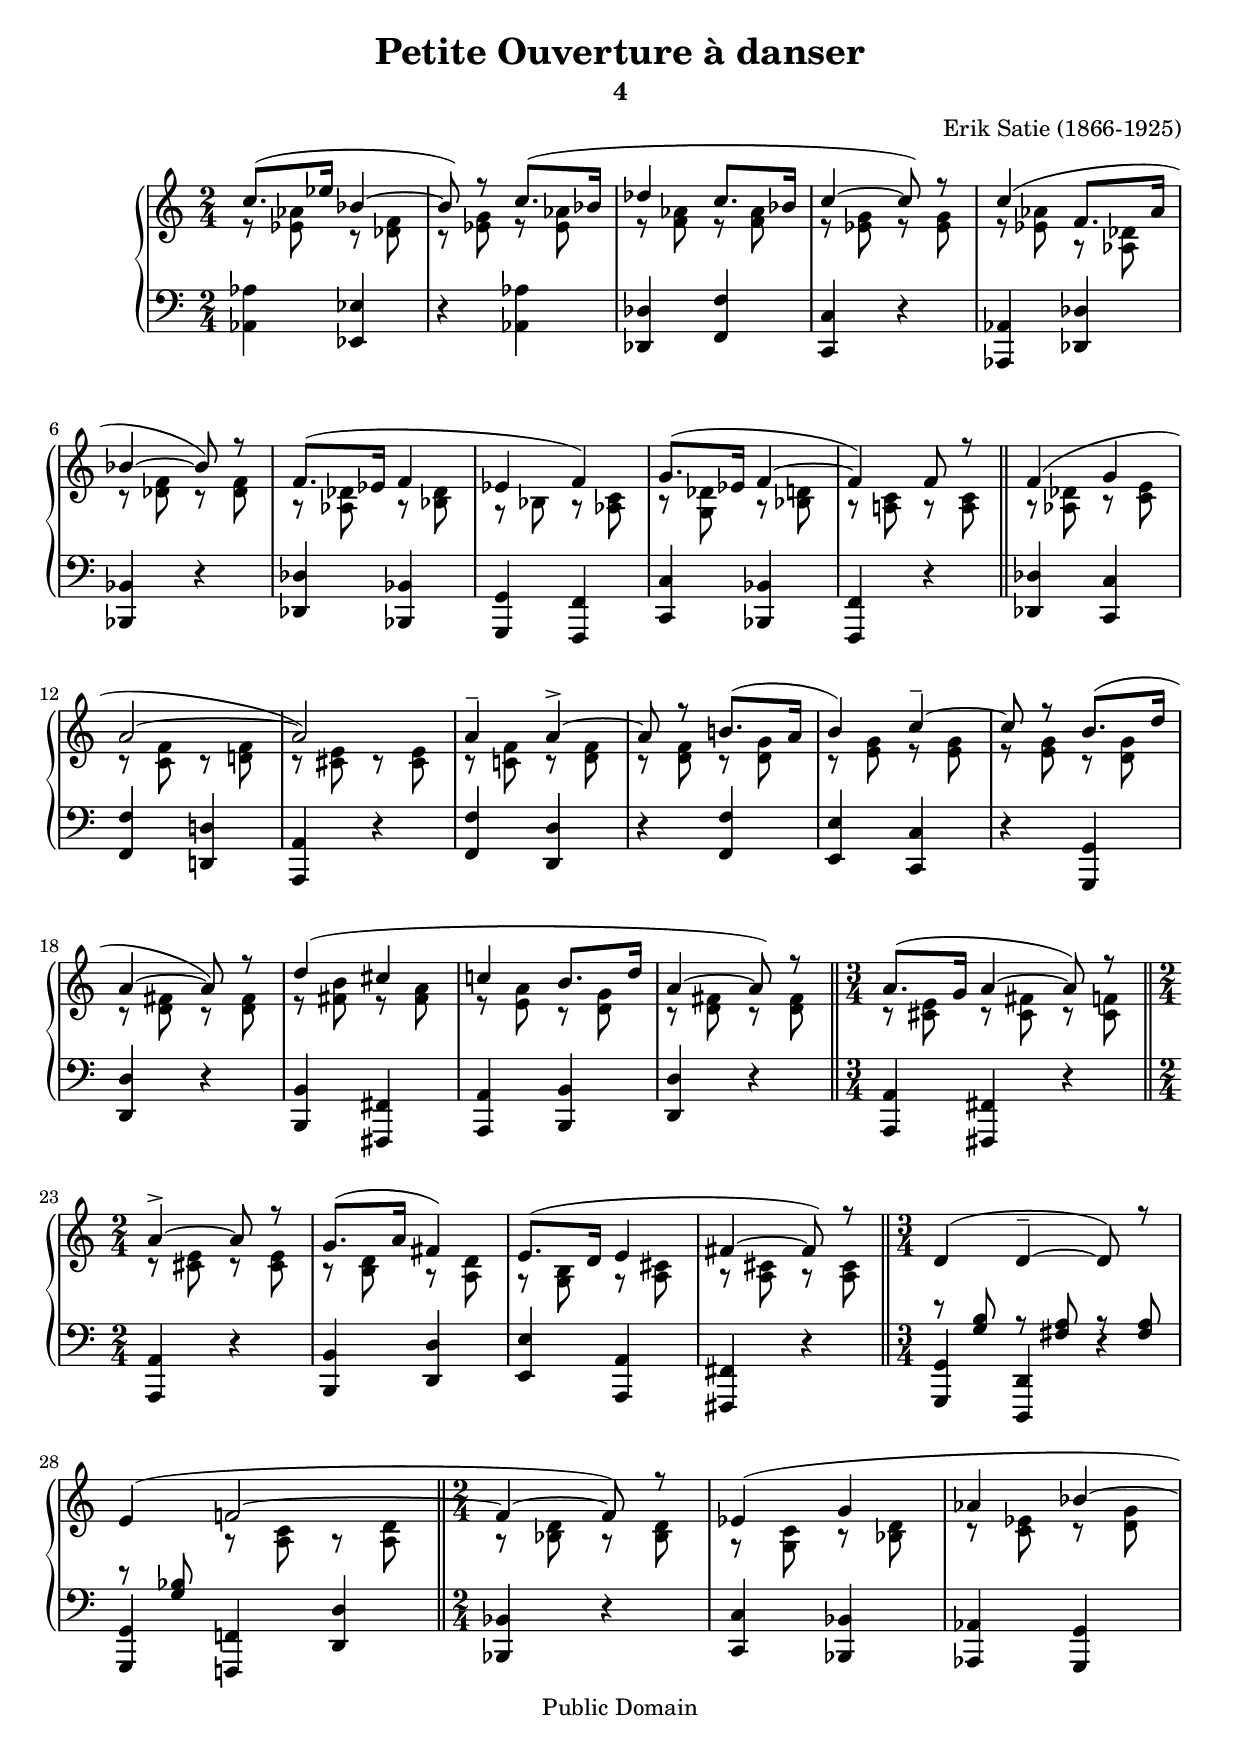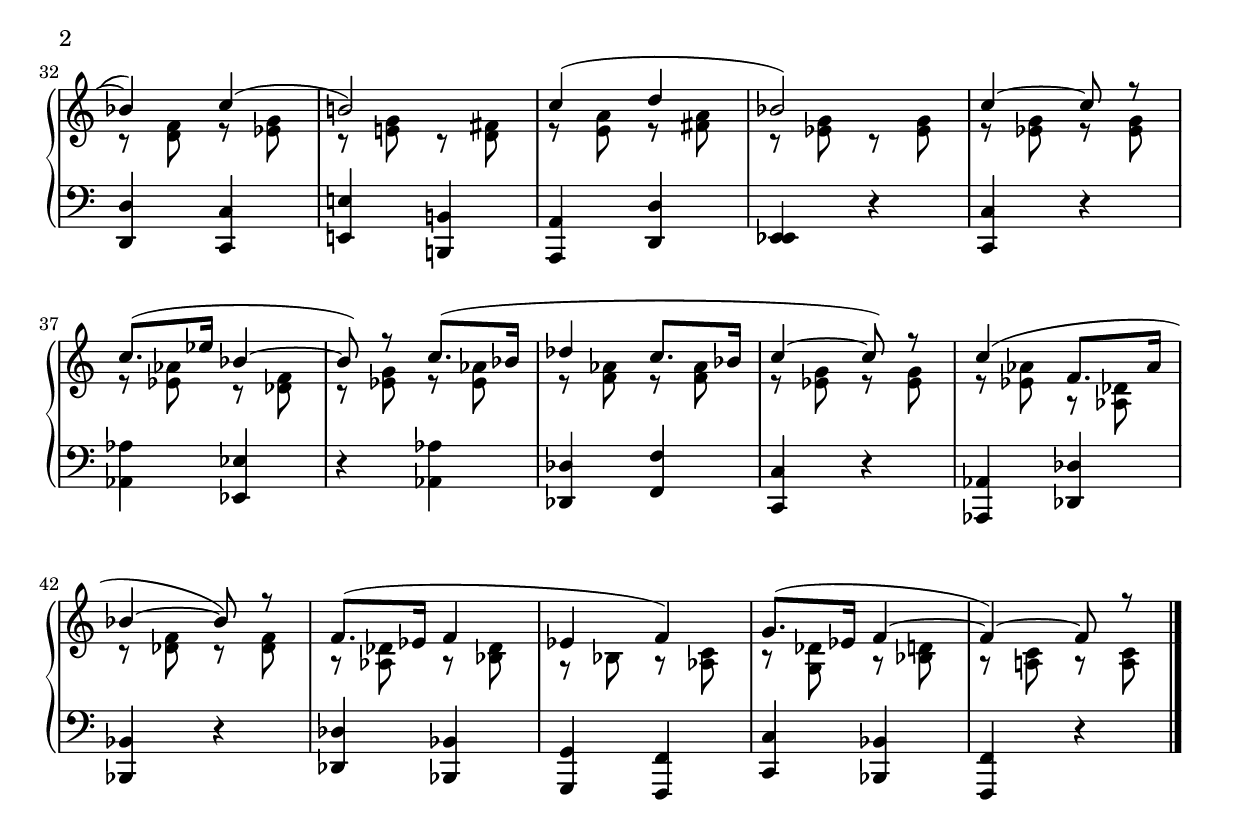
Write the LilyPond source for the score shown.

\header {
  title = "Petite Ouverture à danser"
  subtitle = "4"
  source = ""
  composer = "Erik Satie (1866-1925)"
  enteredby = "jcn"
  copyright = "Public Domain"
}

\version "2.7.39"

global =  {
  \key a \minor
  \time 2/4
  s2*10
  \bar "||"
  s2*11
  \bar "||"
  \time 3/4
  s2.
  \bar "||"
  \time 2/4
  s2*4
  \bar "||"
  \time 3/4
  s2.*2
  \bar "||"
  \time 2/4
  s2*18
  \bar "|."
}
  
i = \context Staff \relative c''\new Voice {
  \voiceOne

  c8.( es16 bes4 ~ |  bes8) r c8.( bes16 | des4 c8. bes16 | c4 ~  c8) r |
  c4( f,8. as16 | bes4 ~  bes8) r | f8.( es16 f4 | es  f) |
  g8.( es16 f4 ~ |  f) f8 r

  % Au mouvement
  f4 ( g | a2 ~ |  a) | a4-- a-> ~ | a8 r b!8.( a16 |  b4) c-- ~ |
  c8 r b8.( d16 | a4 ~  a8) r | d4( cis | c! b8. d16 | a4 ~  a8) r

  a8.( g16 a4 ~  a8) r |

  a4-> ~ a8 r | g8.( a16  fis4) | e8.( d16 e4 | fis ~  fis8) r

  d4( d-- ~  d8) r e4( f!2 ~ |

  f4 ~  f8) r | es4( g | as bes ~ |  bes) c( |  b!2) | c4( d |  bes2) | c4~ c8 r |
  
  % copy from begin: 1-10
  c8.( es16 bes4 ~ |  bes8) r c8.( bes16 | des4 c8. bes16 | c4 ~  c8) r |
  c4( f,8. as16 | bes4 ~  bes8) r | f8.( es16 f4 | es  f) |
%  g8.( es16 f4 ~ |  f) f8 r ?
  g8.( es16 f4 ~ |  f) ~ f8 r
  
}

ii = \context Staff \relative c'\new Voice{
  \voiceTwo

  r8 <es as> r <des f> | r <es g> r <es as> | r <f as> r <f as> |
  r <es g> r <es g> | r <es as> r <as, des> | r <des f> r <des f> |
  r <as des> r <bes des> | r bes r <as c> | r <g des'> r <bes d> |
  r <a! c> r <a c>

  % Au movement
  r <as des> r <c e> | r <c f> r <d! f> | r <cis e> r <cis e> |
  r <c! f> r <d f> | r <d f> r <d g> | r <e g> r <e g> | r <e g> r <d g> |
  r <d fis> r <d fis> | r <fis b> r <fis a> | r <e a> r <d g> |
  r <d fis> r <d fis> |

  r <cis e> r <cis fis> r <cis f> |

  r <cis e> r <cis e> | r <b d> r <a d> | r <g b> r <a cis> |
  r <a cis> r <a cis> |

  \change Staff=bass\voiceOne
  r <g b> r <fis a> r <fis a> | r <g bes>
  \change Staff=treble\voiceTwo
  r <a c> r <a d> |

  r <bes d> r <bes d> | r <g c> r <bes d> | r <c es> r <d g> |
  r <d f> r <es g> | r <e! g> r <d fis> | r <e a> r <fis a> |
  r <es g> r <es g> | r <es g> r <es g> |

  
  % copy from begin: 1-10
  r8 <es as> r <des f> | r <es g> r <es as> | r <f as> r <f as> |
  r <es g> r <es g> | r <es as> r <as, des> | r <des f> r <des f> |
  r <as des> r <bes des> | r bes r <as c> | r <g des'> r <bes d> |
  r <a! c> r <a c>
 
}

lower = \context Staff  \relative c \new Voice{

  <as as'>4 <es es'> | r <as as'> | <des, des'> <f f'> | <c c'> r |
  <as as'> <des des'> | <bes bes'> r | <des des'> <bes bes'> |
  <g g'> <f f'> | <c' c'> <bes bes'> | <f f'> r |

  % Au movement
  <des' des'> <c c'> | <f f'> <d! d'!> | <a a'> r | <f' f'> <d d'> |
  r <f f'> | <e e'> <c c'> | r <g g'> | <d' d'> r | <b b'> <fis fis'> |
  <a a'> <b b'> | <d d'> r |

  <a a'> <fis fis'> r |

  <a a'> r | <b b'> <d d'> | <e e'> <a, a'> | <fis fis'> r |

  <g g'> <d d'> r | <g g'> <f! f'!> <d' d'> |

  <bes bes'> r | <c c'>  <bes bes'> | <as as'> <g g'> | <d' d'> <c c'> |
  <e! e'!> <b! b'!> | <a a'> <d d'> | <es es> r | <c c'> r
  
  % copy from begin: 1-10
  <as' as'>4 <es es'> | r <as as'> | <des, des'> <f f'> | <c c'> r |
  <as as'> <des des'> | <bes bes'> r | <des des'> <bes bes'> |
  <g g'> <f f'> | <c' c'> <bes bes'> | <f f'> r |

}

\score {
    \context PianoStaff <<
	\new Staff = "treble" << 
	    \global 
	    \clef violin
	    \i
	    \ii
	>>
	\new Staff = "bass" <<
	    \global
	    \clef bass
	    \lower
	>>
    >>
    \layout {
	\context {
	    \Score
	    \override SpacingSpanner #'spacing-increment = #3
	}
    }
    \midi {
	\tempo 4 = 60
    }
}

%% Local Variables:
%% coding: utf-8
%% End:
